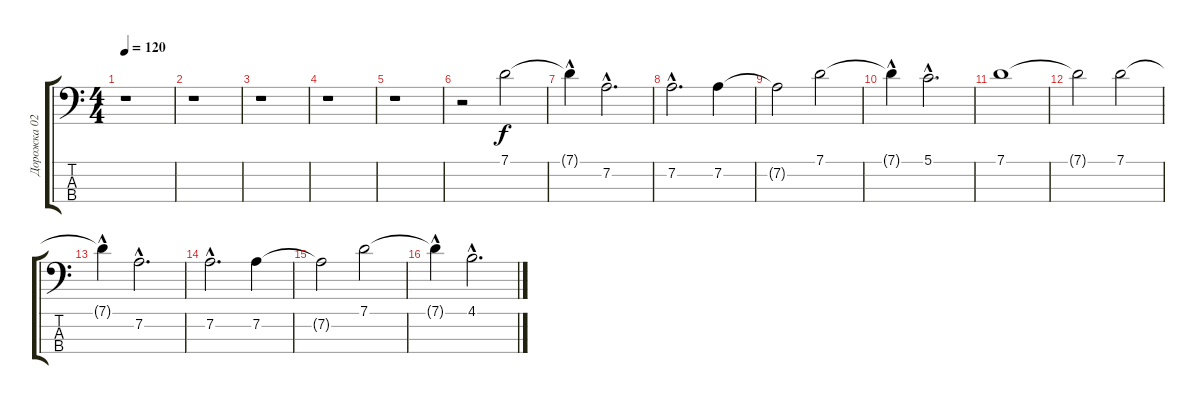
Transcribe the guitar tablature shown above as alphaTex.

\track ("Дорожка 02" "Дорожка 02") {instrument acousticbass}
\staff {score tabs}
\tuning (G2 D2 A1 E1) {hide}
\ts (4 4)
\tempo 120
\clef f4
\ks c
r.1{dy f} |
r.1 |
r.1 |
r.1 |
r.1 |
r.2 7.1.2 |
7.1{hac t}.4 7.2{hac}.2{d} |
7.2{hac}.2{d} 7.2.4 |
7.2{t}.2 7.1.2 |
7.1{hac t}.4 5.1{hac}.2{d} |
7.1.1 |
7.1{t}.2 7.1.2 |
7.1{hac t}.4 7.2{hac}.2{d} |
7.2{hac}.2{d} 7.2.4 |
7.2{t}.2 7.1.2 |
7.1{hac t}.4 4.1{hac}.2{d}
